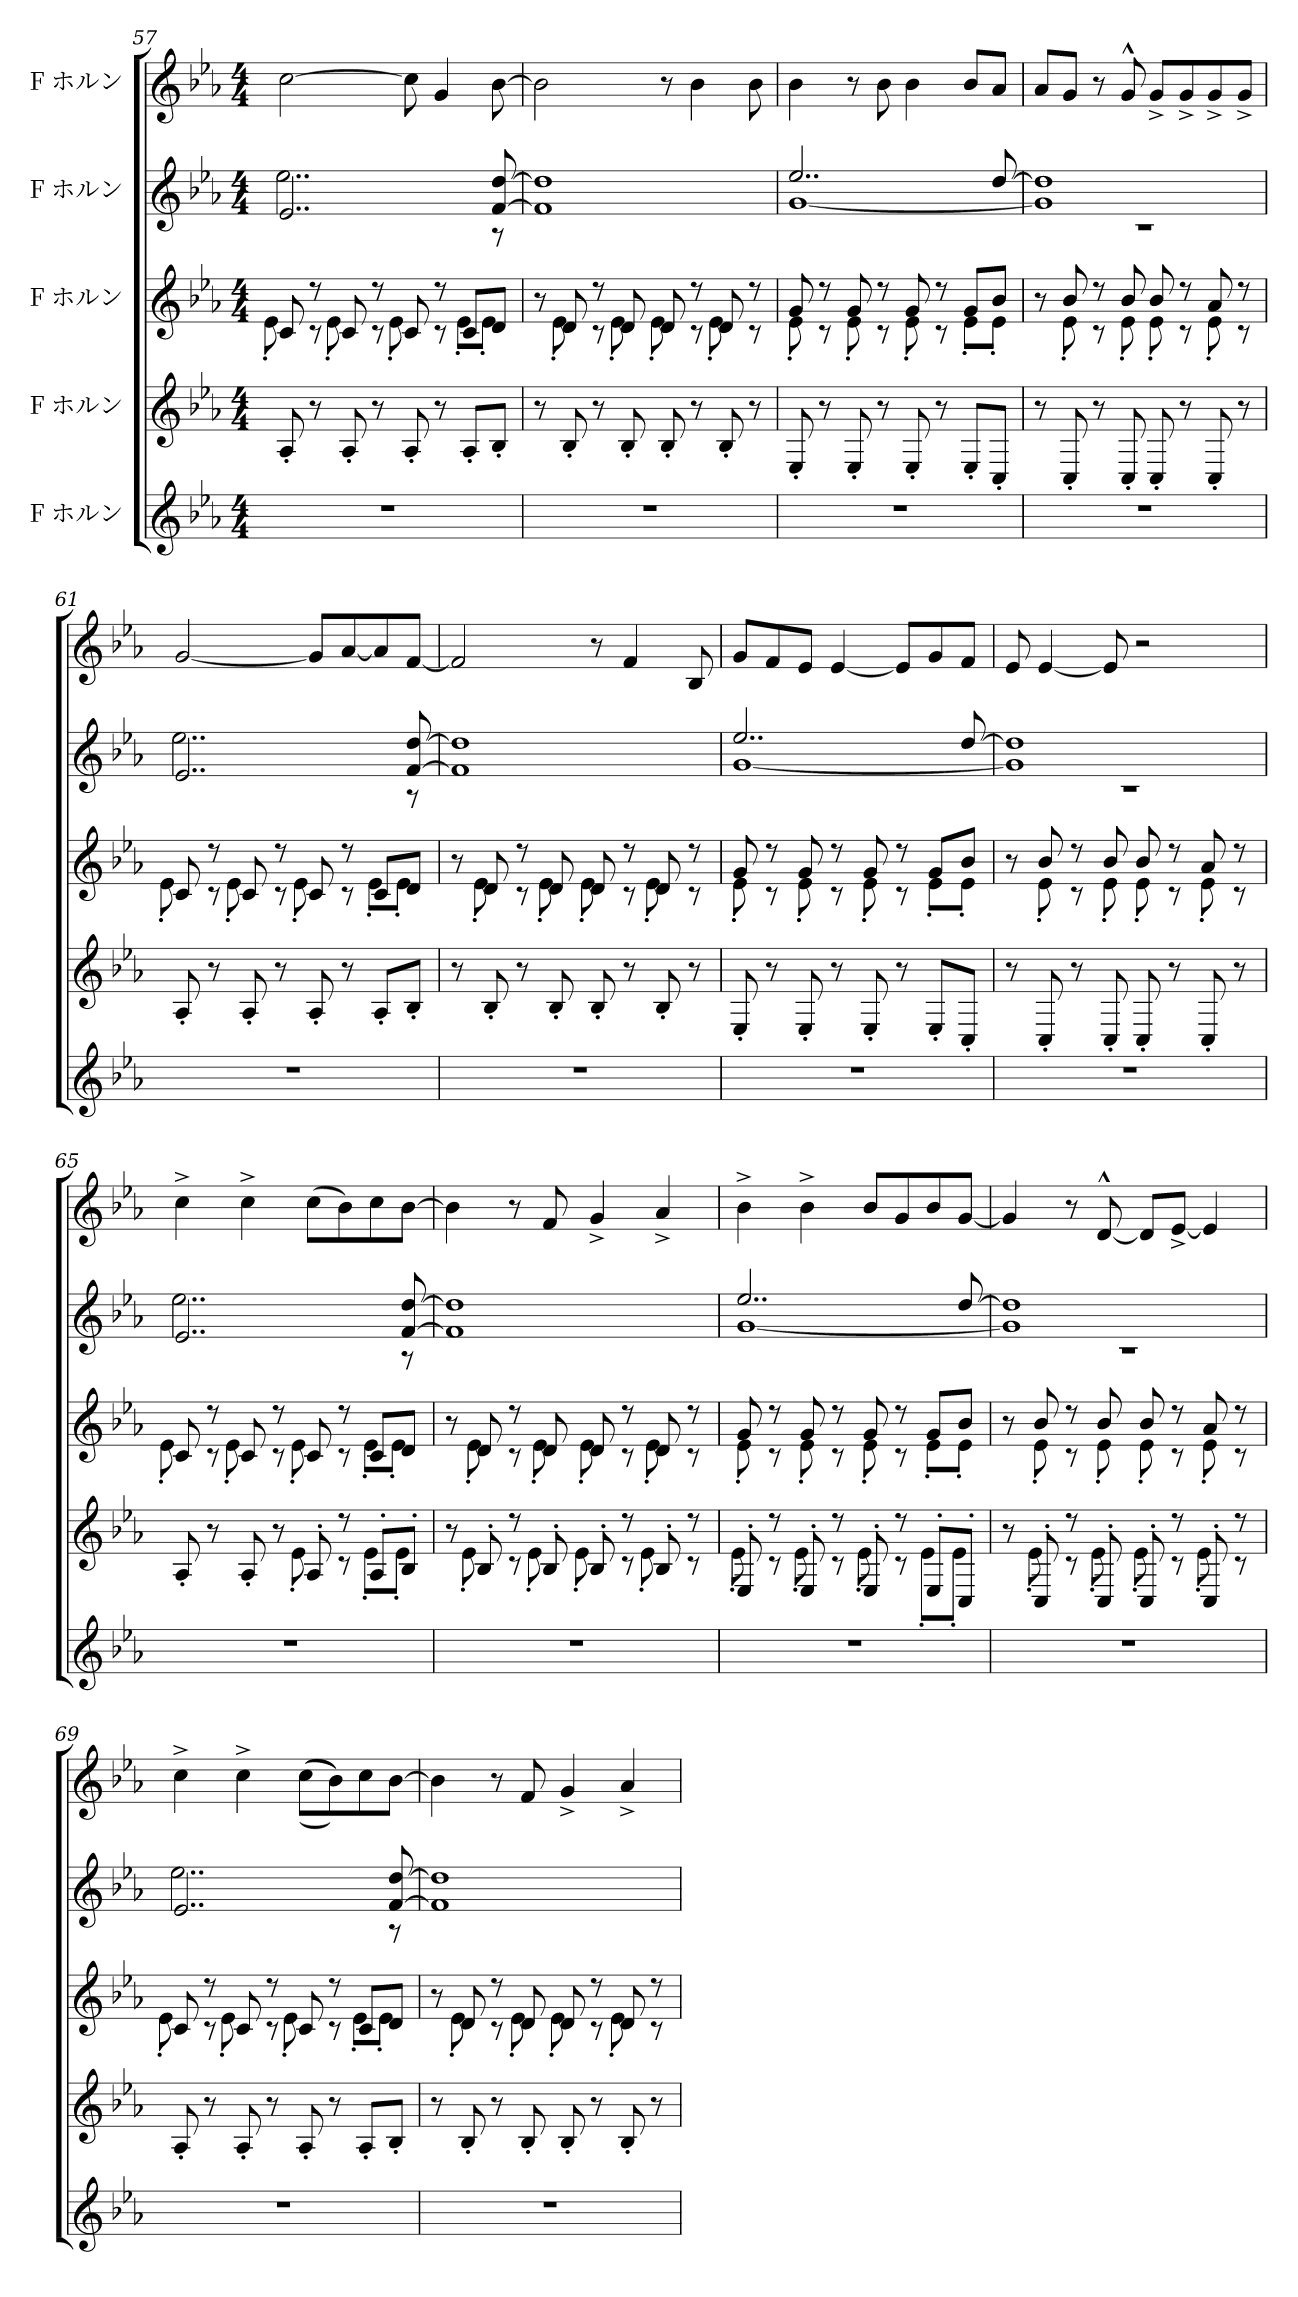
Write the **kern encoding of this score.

**kern	**kern	**kern	**kern	**kern
*part5	*part4	*part3	*part2	*part1
*staff5	*staff4	*staff3	*staff2	*staff1
*I"F ホルン	*I"F ホルン	*I"F ホルン	*I"F ホルン	*I"F ホルン
!!LO:PB:g=z
*clefG2	*clefG2	*clefG2	*clefG2	*clefG2
*ITrd4c7	*ITrd4c7	*ITrd4c7	*ITrd4c7	*ITrd4c7
*k[b-e-a-d-]	*k[b-e-a-d-]	*k[b-e-a-d-]	*k[b-e-a-d-]	*k[b-e-a-d-]
*M4/4	*M4/4	*M4/4	*M4/4	*M4/4
=57	=57	=57	=57	=57
*	*	*^	*^	*
1r	8D-'/	8F/	8A-'\	2..A-/	2..a-\	[2f\
.	8r	8r	8r	.	.	.
.	8D-'/	8F/	8A-'\	.	.	.
.	8r	8r	8r	.	.	.
.	8D-'/	8F/	8A-'\	.	.	8f\]
.	8r	8r	8r	.	.	4c/
.	8D-'/L	8F/L	8A-'\L	.	.	.
.	8E-'/J	8G/J	8A-'\J	[8B-/ [8g/	8r	[8e-\
*	*	*	*	*v	*v	*
=58	=58	=58	=58	=58	=58
1r	8r	8r	8ryy	1B-] 1g]	2e-\]
.	8E-'/	8G/	8A-'\	.	.
.	8r	8r	8r	.	.
.	8E-'/	8G/	8A-'\	.	.
.	8E-'/	8G/	8A-'\	.	8r
.	8r	8r	8r	.	4e-\
.	8E-'/	8G/	8A-'\	.	.
.	8r	8r	8r	.	8e-\
=59	=59	=59	=59	=59	=59
*	*	*	*	*^	*
1r	8AA-'/	8c/	8A-'\	2..a-/	[1c	4e-\
.	8r	8r	8r	.	.	.
.	8AA-'/	8c/	8A-'\	.	.	8r
.	8r	8r	8r	.	.	8e-\
.	8AA-'/	8c/	8A-'\	.	.	4e-\
.	8r	8r	8r	.	.	.
.	8AA-'/L	8c/L	8A-'\L	.	.	8e-/L
.	8FF'/J	8e-/J	8A-'\J	[8g/	.	8d-/J
!!LO:LB:g=z
=60	=60	=60	=60	=60	=60	=60
1r	8r	8r	8ryy	1c] 1g]	1r	8d-/L
.	8FF'/	8e-/	8A-'\	.	.	8c/J
.	8r	8r	8r	.	.	8r
.	8FF'/	8e-/	8A-'\	.	.	8c^^/
.	8FF'/	8e-/	8A-'\	.	.	8c^/L
.	8r	8r	8r	.	.	8c^/
.	8FF'/	8d-/	8A-'\	.	.	8c^/
.	8r	8r	8r	.	.	8c^/J
=61	=61	=61	=61	=61	=61	=61
1r	8D-'/	8F/	8A-'\	2..A-/	2..a-\	[2c/
.	8r	8r	8r	.	.	.
.	8D-'/	8F/	8A-'\	.	.	.
.	8r	8r	8r	.	.	.
.	8D-'/	8F/	8A-'\	.	.	8c/L]
.	8r	8r	8r	.	.	[8d-/
.	8D-'/L	8F/L	8A-'\L	.	.	8d-/]
.	8E-'/J	8G/J	8A-'\J	[8B-/ [8g/	8r	[8B-/J
*	*	*	*	*v	*v	*
=62	=62	=62	=62	=62	=62
1r	8r	8r	8ryy	1B-] 1g]	2B-/]
.	8E-'/	8G/	8A-'\	.	.
.	8r	8r	8r	.	.
.	8E-'/	8G/	8A-'\	.	.
.	8E-'/	8G/	8A-'\	.	8r
.	8r	8r	8r	.	4B-/
.	8E-'/	8G/	8A-'\	.	.
.	8r	8r	8r	.	8E-/
!!LO:PB:g=z
=63	=63	=63	=63	=63	=63
*	*	*	*	*^	*
1r	8AA-'/	8c/	8A-'\	2..a-/	[1c	8c/L
.	8r	8r	8r	.	.	8B-/
.	8AA-'/	8c/	8A-'\	.	.	8A-/J
.	8r	8r	8r	.	.	[4A-/
.	8AA-'/	8c/	8A-'\	.	.	.
.	8r	8r	8r	.	.	8A-/L]
.	8AA-'/L	8c/L	8A-'\L	.	.	8c/
.	8FF'/J	8e-/J	8A-'\J	[8g/	.	8B-/J
=64	=64	=64	=64	=64	=64	=64
1r	8r	8r	8ryy	1c] 1g]	1r	8A-/
.	8FF'/	8e-/	8A-'\	.	.	[4A-/
.	8r	8r	8r	.	.	.
.	8FF'/	8e-/	8A-'\	.	.	8A-/]
.	8FF'/	8e-/	8A-'\	.	.	2r
.	8r	8r	8r	.	.	.
.	8FF'/	8d-/	8A-'\	.	.	.
.	8r	8r	8r	.	.	.
=65	=65	=65	=65	=65	=65	=65
*	*^	*	*	*	*	*
1r	8D-'/	2ryy	8F/	8A-'\	2..A-/	2..a-\	4f^\
.	8r	.	8r	8r	.	.	.
.	8D-'/	.	8F/	8A-'\	.	.	4f^\
.	8r	.	8r	8r	.	.	.
.	8D-'/	8A-'\	8F/	8A-'\	.	.	(8f\L
.	8r	8r	8r	8r	.	.	8e-\)
.	8D-'/L	8A-'\L	8F/L	8A-'\L	.	.	8f\
.	8E-'/J	8A-'\J	8G/J	8A-'\J	[8B-/ [8g/	8r	[8e-\J
*	*	*	*	*	*v	*v	*
!!LO:LB:g=z
=66	=66	=66	=66	=66	=66	=66
1r	8r	8ryy	8r	8ryy	1B-] 1g]	4e-\]
.	8E-'/	8A-'\	8G/	8A-'\	.	.
.	8r	8r	8r	8r	.	8r
.	8E-'/	8A-'\	8G/	8A-'\	.	8B-/
.	8E-'/	8A-'\	8G/	8A-'\	.	4c^/
.	8r	8r	8r	8r	.	.
.	8E-'/	8A-'\	8G/	8A-'\	.	4d-^/
.	8r	8r	8r	8r	.	.
=67	=67	=67	=67	=67	=67	=67
*	*	*	*	*	*^	*
1r	8AA-'/	8A-'\	8c/	8A-'\	2..a-/	[1c	4e-^\
.	8r	8r	8r	8r	.	.	.
.	8AA-'/	8A-'\	8c/	8A-'\	.	.	4e-^\
.	8r	8r	8r	8r	.	.	.
.	8AA-'/	8A-'\	8c/	8A-'\	.	.	8e-/L
.	8r	8r	8r	8r	.	.	8c/
.	8AA-'/L	8A-'\L	8c/L	8A-'\L	.	.	8e-/
.	8FF'/J	8A-'\J	8e-/J	8A-'\J	[8g/	.	[8c/J
=68	=68	=68	=68	=68	=68	=68	=68
1r	8r	8ryy	8r	8ryy	1c] 1g]	1r	4c/]
.	8FF'/	8A-'\	8e-/	8A-'\	.	.	.
.	8r	8r	8r	8r	.	.	8r
.	8FF'/	8A-'\	8e-/	8A-'\	.	.	[8G^^/
.	8FF'/	8A-'\	8e-/	8A-'\	.	.	8G/L]
.	8r	8r	8r	8r	.	.	[8A-^/J
.	8FF'/	8A-'\	8d-/	8A-'\	.	.	4A-/]
.	8r	8r	8r	8r	.	.	.
*	*v	*v	*	*	*	*	*
!!LO:PB:g=z
=69	=69	=69	=69	=69	=69	=69
1r	8D-'/	8F/	8A-'\	2..A-/	2..a-\	4f^\
.	8r	8r	8r	.	.	.
.	8D-'/	8F/	8A-'\	.	.	4f^\
.	8r	8r	8r	.	.	.
.	8D-'/	8F/	8A-'\	.	.	(((8f\L
.	8r	8r	8r	.	.	8e-\)))
.	8D-'/L	8F/L	8A-'\L	.	.	8f\
.	8E-'/J	8G/J	8A-'\J	[8B-/ [8g/	8r	[8e-\J
*	*	*	*	*v	*v	*
=70	=70	=70	=70	=70	=70
1r	8r	8r	8ryy	1B-] 1g]	4e-\]
.	8E-'/	8G/	8A-'\	.	.
.	8r	8r	8r	.	8r
.	8E-'/	8G/	8A-'\	.	8B-/
.	8E-'/	8G/	8A-'\	.	4c^/
.	8r	8r	8r	.	.
.	8E-'/	8G/	8A-'\	.	4d-^/
.	8r	8r	8r	.	.
*	*	*v	*v	*	*
=	=	=	=	=
*-	*-	*-	*-	*-
